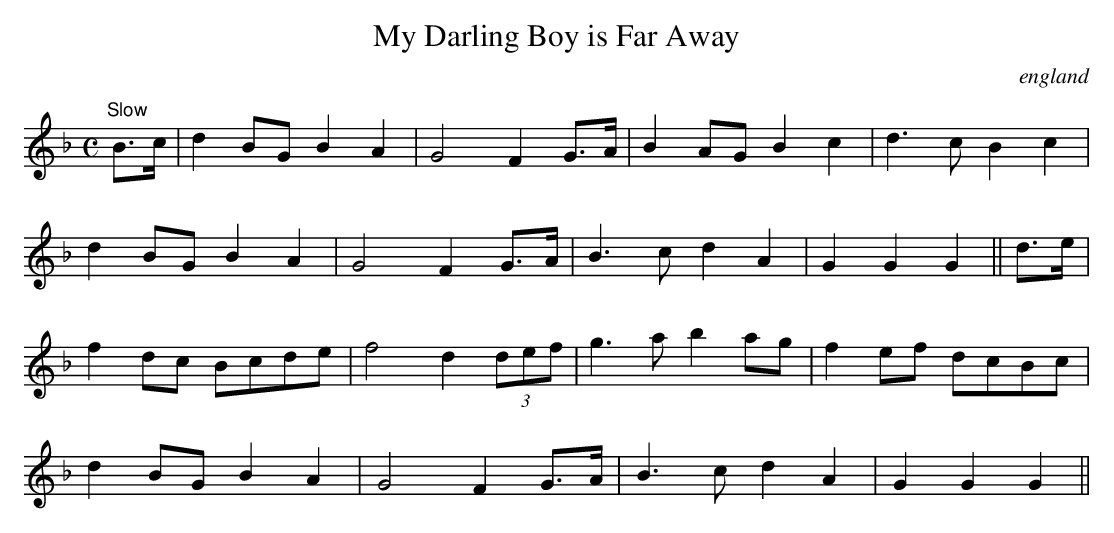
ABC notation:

X:1
T:My Darling Boy is Far Away
O:england
L:1/8
M:C
K:F
"Slow"\
B>c|d2 BG B2 A2|G4 F2 G>A|B2 AG B2 c2|d3 c B2 c2|
d2 BG B2 A2|G4 F2 G>A|B3 c d2 A2|G2 G2 G2||d>e|
f2 dc Bcde|f4 d2 (3def|g3 a b2 ag|f2 ef dcBc|
d2 BG B2 A2|G4 F2 G>A|B3 c d2 A2|G2 G2 G2||
